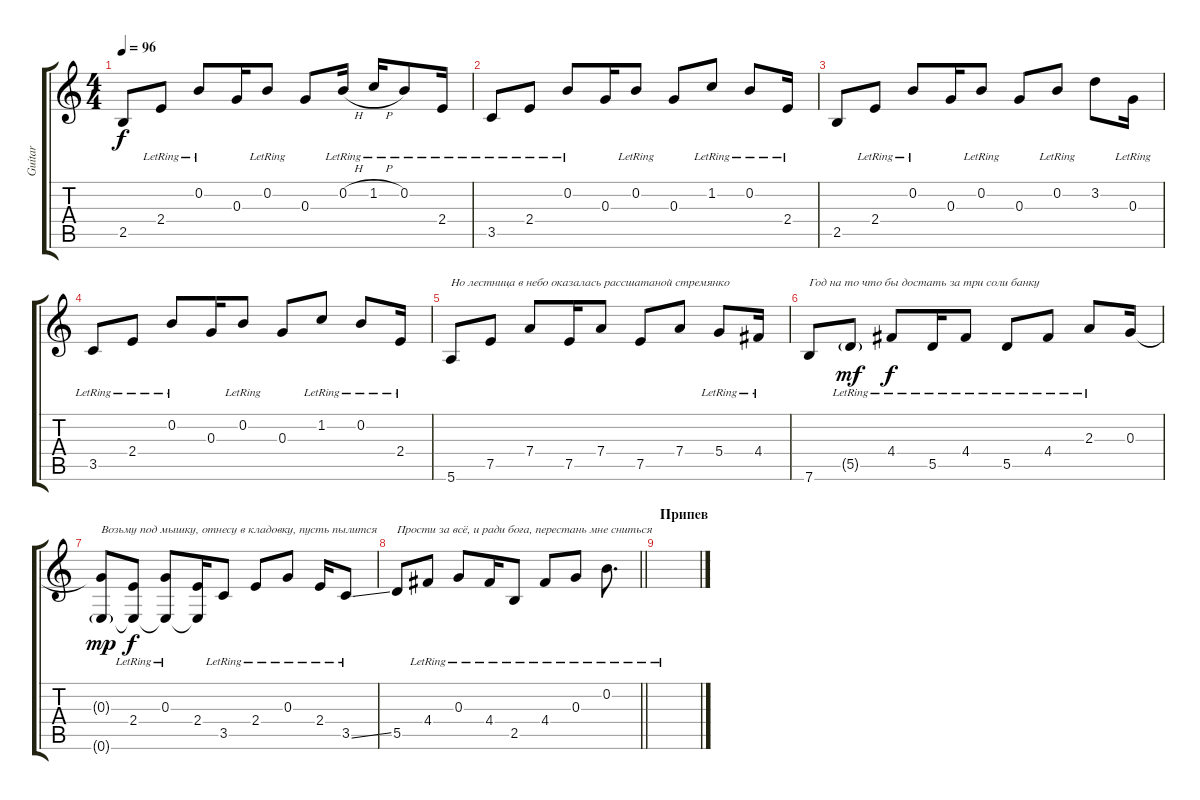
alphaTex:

\track ("Guitar" "Guitar") {instrument electricguitarclean}
\staff {score tabs}
\tuning (E4 B3 G3 D3 A2 E2) {hide}
\ts (4 4)
\tempo 96
\clef g2
\ks c
2.5.8{dy f} 2.4{lr}.8 0.2{lr}.8 0.3.16 0.2{lr}.8 0.3.8 0.2{h lr}.16 1.2{h lr}.16 0.2{lr}.8 2.4{lr}.16 |
3.5{lr}.8 2.4{lr}.8 0.2{lr}.8 0.3.16 0.2{lr}.8 0.3.8 1.2{lr}.8 0.2{lr}.8 2.4{lr}.16 |
2.5.8 2.4{lr}.8 0.2{lr}.8 0.3.16 0.2{lr}.8 0.3.8 0.2{lr}.8 3.2.8 0.3{lr}.16 |
3.5{lr}.8 2.4{lr}.8 0.2{lr}.8 0.3.16 0.2{lr}.8 0.3.8 1.2{lr}.8 0.2{lr}.8 2.4{lr}.16 |
5.6.8{txt "Но лестница в небо оказалась рассшатаной стремянко"} 7.5.8 7.4.8 7.5.16 7.4.8 7.5.8 7.4.8 5.4{lr}.8 4.4{lr}.16 |
7.6.8{txt "Год на то что бы достать за три соли банку"} 5.5{g lr}.8{dy mf} 4.4{lr}.8{dy f} 5.5{lr}.16 4.4{lr}.8 5.5{lr}.8 4.4{lr}.8 2.3{lr}.8 0.3.16 |
(0.3{t} 0.6{g}).8{txt "Возьму под мышку, отнесу в кладовку, пусть пылится" dy mp} (2.4{lr} 0.6{t}).8{dy f} (0.3{lr} 0.6{t}).8 (2.4 0.6{t}).16 3.5{lr}.8 2.4{lr}.8 0.3{lr}.8 2.4{lr}.16 3.5{ss lr}.8 |
\barLineRight lightlight
5.5.8{txt "Прости за всё, и ради бога, перестань мне сниться"} 4.4{lr}.8 0.3{lr}.8 4.4{lr}.16 2.5{lr}.8 4.4{lr}.8 0.3{lr}.8 0.2{lr}.8{d} |
\section ("" "Припев")
